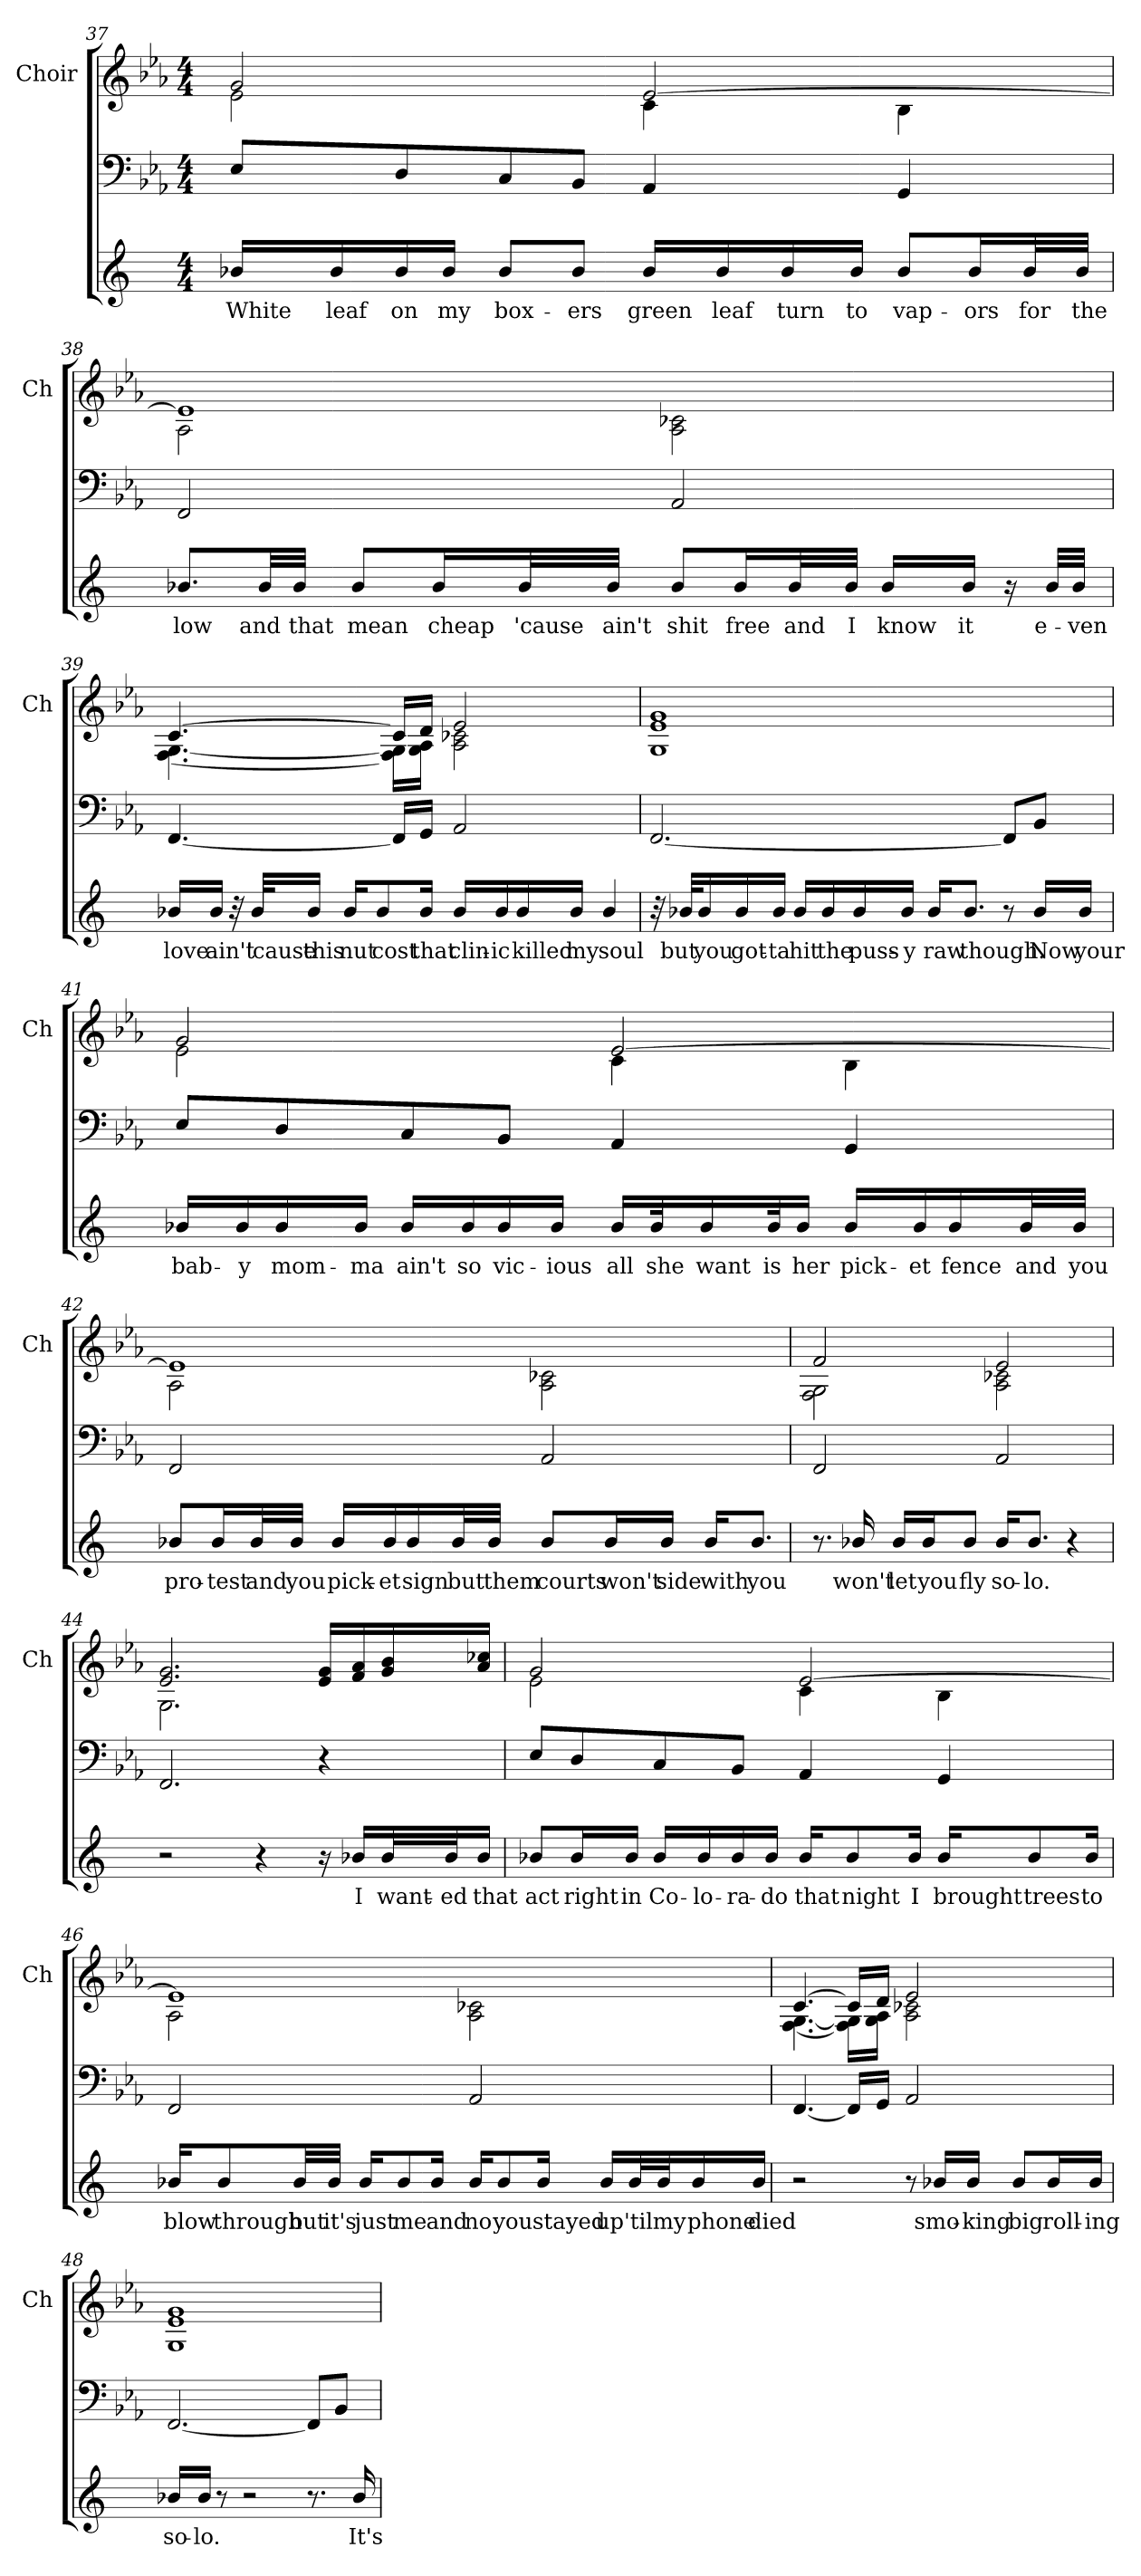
**kern	**text	**kern	**kern
*part2	*part2	*part2	*part1
*staff3	*staff3	*staff2	*staff1
*	*	*	*I"Choir
*	*	*	*I'Ch
!!LO:LB:g=z
*clefG2	*	*clefF4	*clefG2
*k[]	*	*k[b-e-a-]	*k[b-e-a-]
*M4/4	*	*M4/4	*M4/4
=37	=37	=37	=37
*	*	*	*^
16b-X/LL	White	8E-/L	2g/	2e-\
16b-/	leaf	.	.	.
16b-/	on	8D/	.	.
16b-/JJ	my	.	.	.
8b-/L	box-	8C/	.	.
8b-/J	-ers	8BB-/J	.	.
16b-/LL	green	4AA-/	[2e-/	4c\
16b-/	leaf	.	.	.
16b-/	turn	.	.	.
16b-/JJ	to	.	.	.
8b-/L	vap-	4GG/	.	4B-\
16b-/L	-ors	.	.	.
32b-/L	for	.	.	.
32b-/JJJ	the	.	.	.
!!LO:LB:g=z	!!
=38	=38	=38	=38	=38
8.b-X/L	low	2FF/	1e-]	2A-\
32b-/LL	and	.	.	.
32b-/JJJ	that	.	.	.
8b-/L	mean	.	.	.
16b-/L	cheap	.	.	.
32b-/L	'cause	.	.	.
32b-/JJJ	ain't	.	.	.
8b-/L	shit	2AA-/	.	2A-\ 2c-X\
16b-/L	free	.	.	.
32b-/L	and	.	.	.
32b-/JJJ	I	.	.	.
16b-/LL	know	.	.	.
16b-/JJ	it	.	.	.
16r	.	.	.	.
32b-/LLL	e-	.	.	.
32b-/JJJ	-ven	.	.	.
!!LO:LB:g=z	!!
=39	=39	=39	=39	=39
16b-X/LL	love	[4.FF/	[4.c/	[4.F\ [4.G\
16b-/JJ	ain't	.	.	.
32r	.	.	.	.
32b-/KLL	'cause	.	.	.
16b-/JJ	this	.	.	.
16b-/KL	nut	.	.	.
8b-/	cost	.	.	.
.	.	16FF/LL]	16c/LL]	16F]\ 16G]\LL
16b-/Jk	that	16GG/JJ	16d/JJ	16G\ 16A-\JJ
16b-/LL	clin-	2AA-/	2e-/	2A-\ 2c-X\
16b-/	-ic	.	.	.
16b-/	killed	.	.	.
16b-/JJ	my	.	.	.
4b-/	soul	.	.	.
=40	=40	=40	=40	=40
32r	.	[2.FF/	1g	1G 1e-
32b-X/KLL	but	.	.	.
16b-/	you	.	.	.
16b-/	got-	.	.	.
16b-/JJ	-ta	.	.	.
16b-/LL	hit	.	.	.
16b-/	the	.	.	.
16b-/	puss-	.	.	.
16b-/JJ	-y	.	.	.
16b-/KL	raw	.	.	.
8.b-/J	though.	.	.	.
8r	.	8FF/L]	.	.
16b-/LL	Now	8BB-/J	.	.
16b-/JJ	your	.	.	.
!!LO:PB:g=z	!!
=41	=41	=41	=41	=41
16b-X/LL	bab-	8E-/L	2g/	2e-\
16b-/	-y	.	.	.
16b-/	mom-	8D/	.	.
16b-/JJ	-ma	.	.	.
16b-/LL	ain't	8C/	.	.
16b-/	so	.	.	.
16b-/	vic-	8BB-/J	.	.
16b-/JJ	-ious	.	.	.
16b-/LL	all	4AA-/	[2e-/	4c\
32b-/k	she	.	.	.
16b-/	want	.	.	.
32b-/k	is	.	.	.
16b-/JJ	her	.	.	.
16b-/LL	pick-	4GG/	.	4B-\
16b-/	-et	.	.	.
16b-/	fence	.	.	.
32b-/L	and	.	.	.
32b-/JJJ	you	.	.	.
!!LO:LB:g=z	!!
=42	=42	=42	=42	=42
8b-X/L	pro-	2FF/	1e-]	2A-\
16b-/L	-test	.	.	.
32b-/L	and	.	.	.
32b-/JJJ	you	.	.	.
16b-/LL	pick-	.	.	.
16b-/	-et	.	.	.
16b-/	sign	.	.	.
32b-/L	but	.	.	.
32b-/JJJ	them	.	.	.
8b-/L	courts	2AA-/	.	2A-\ 2c-X\
16b-/L	won't	.	.	.
16b-/JJ	side	.	.	.
16b-/KL	with	.	.	.
8.b-/J	you	.	.	.
=43	=43	=43	=43	=43
8.r	.	2FF/	2f/	2F\ 2G\
16b-X/	won't	.	.	.
16b-/LL	let	.	.	.
16b-/J	you	.	.	.
8b-/J	fly	.	.	.
16b-/KL	so-	2AA-/	2e-/	2A-\ 2c-X\
8.b-/J	-lo.	.	.	.
4r	.	.	.	.
!!LO:LB:g=z	!!
=44	=44	=44	=44	=44
2r	.	2.FF/	2.e-/ 2.g/	2.G\
4r	.	.	.	.
16r	.	4r	16e-/ 16g/LL	4ryy
16b-X/LL	I	.	16f/ 16a-/	.
32b-/L	want-	.	16g/ 16b-/	.
32b-/J	-ed	.	.	.
16b-/JJ	that	.	16a-/ 16cc-X/JJ	.
=45	=45	=45	=45	=45
8b-X/L	act	8E-/L	2g/	2e-\
16b-/L	right	8D/	.	.
16b-/JJ	in	.	.	.
16b-/LL	Co-	8C/	.	.
16b-/	-lo-	.	.	.
16b-/	-ra-	8BB-/J	.	.
16b-/JJ	-do	.	.	.
16b-/KL	that	4AA-/	[2e-/	4c\
8b-/	night	.	.	.
16b-/Jk	I	.	.	.
16b-/KL	brought	4GG/	.	4B-\
8b-/	trees	.	.	.
16b-/Jk	to	.	.	.
!!LO:LB:g=z	!!
=46	=46	=46	=46	=46
16b-X/KL	blow	2FF/	1e-]	2A-\
8b-/	through	.	.	.
32b-/LL	but	.	.	.
32b-/JJJ	it's	.	.	.
16b-/KL	just	.	.	.
8b-/	me	.	.	.
16b-/Jk	and	.	.	.
16b-/KL	no	2AA-/	.	2A-\ 2c-X\
8b-/	you	.	.	.
16b-/Jk	stayed	.	.	.
16b-/LL	up	.	.	.
32b-/L	'til	.	.	.
32b-/J	my	.	.	.
16b-/	phone	.	.	.
16b-/JJ	died	.	.	.
=47	=47	=47	=47	=47
2r	.	[4.FF/	[4.c/	[4.F\ [4.G\
.	.	16FF/LL]	16c/LL]	16F]\ 16G]\LL
.	.	16GG/JJ	16d/JJ	16G\ 16A-\JJ
8r	.	2AA-/	2e-/	2A-\ 2c-X\
16b-X/LL	smo-	.	.	.
16b-/JJ	-king	.	.	.
8b-/L	big	.	.	.
16b-/L	roll-	.	.	.
16b-/JJ	-ing	.	.	.
!!LO:LB:g=z	!!
=48	=48	=48	=48	=48
16b-X/LL	so-	[2.FF/	1e- 1g	1G
16b-/JJ	-lo.	.	.	.
8r	.	.	.	.
2r	.	.	.	.
8.r	.	8FF/L]	.	.
.	.	8BB-/J	.	.
16b-/	It's	.	.	.
*	*	*	*v	*v
=	=	=	=
*-	*-	*-	*-
